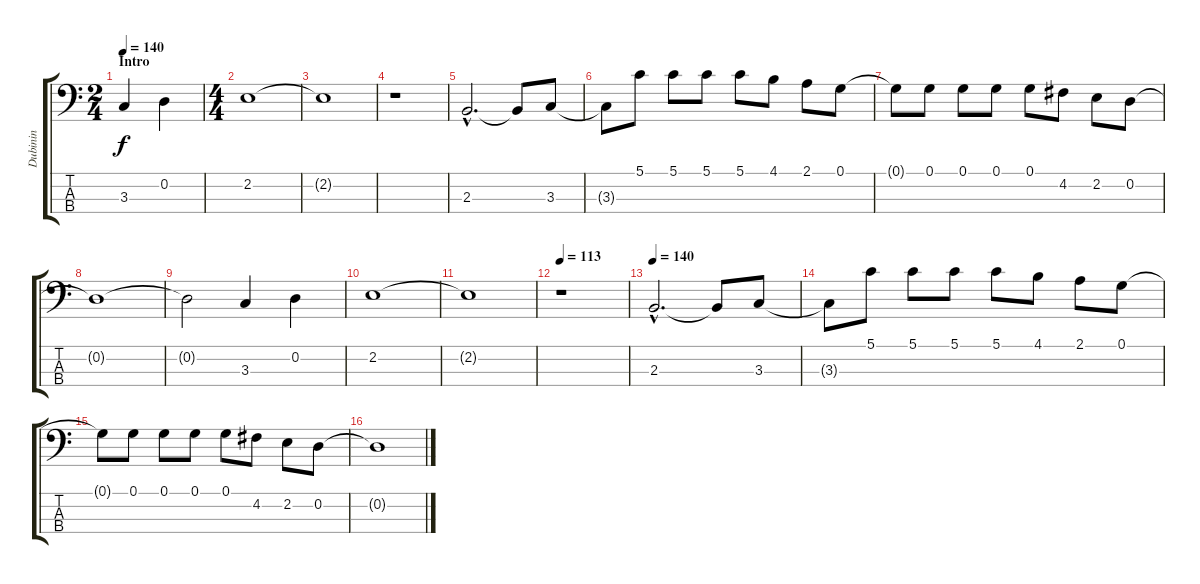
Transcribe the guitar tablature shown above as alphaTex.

\track ("Dubinin" "Dubinin") {instrument electricbassfinger}
\staff {score tabs}
\tuning (G2 D2 A1 E1) {hide}
\ts (2 4)
\section ("" "Intro ")
\tempo 140
\clef f4
\ks c
3.3.4{dy f instrument electricbassfinger} 0.2.4 |
\ts (4 4)
2.2.1 |
2.2{t}.1 |
r.1 |
2.3{hac}.2{d} 2.3{t}.8 3.3.8 |
3.3{t}.8 5.1.8 5.1.8 5.1.8 5.1.8 4.1.8 2.1.8 0.1.8 |
0.1{t}.8 0.1.8 0.1.8 0.1.8 0.1.8 4.2.8 2.2.8 0.2.8 |
0.2{t}.1 |
0.2{t}.2 3.3.4 0.2.4 |
2.2.1 |
2.2{t}.1 |
\tempo 113
r.1 |
\tempo 140
2.3{hac}.2{d} 2.3{t}.8 3.3.8 |
3.3{t}.8 5.1.8 5.1.8 5.1.8 5.1.8 4.1.8 2.1.8 0.1.8 |
0.1{t}.8 0.1.8 0.1.8 0.1.8 0.1.8 4.2.8 2.2.8 0.2.8 |
0.2{t}.1
